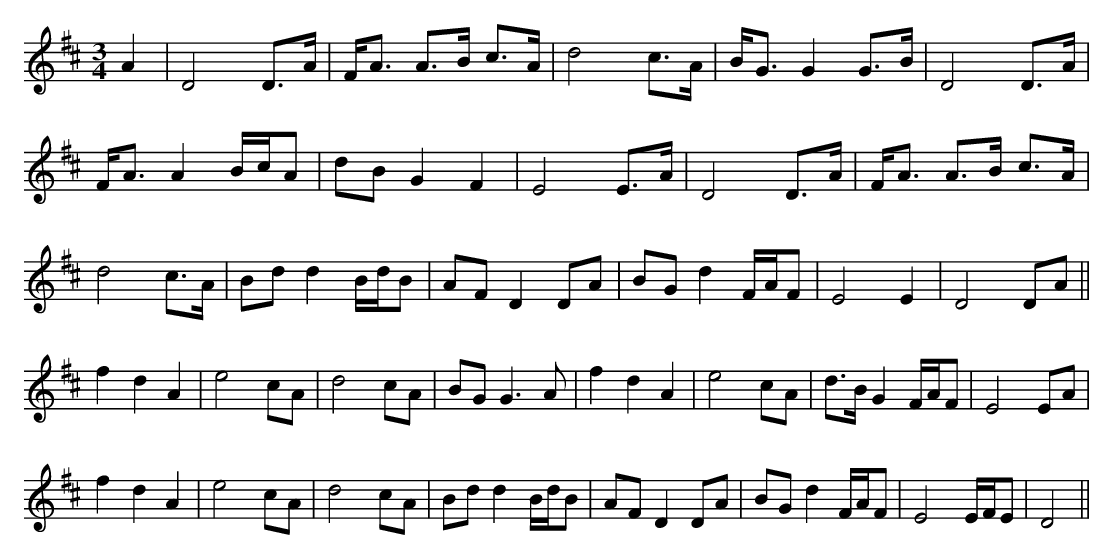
X:1
M:3/4
K:D
A2|D4 D>A|F<A A>B c>A|d4 c>A|B<GG2 G>B|D4 D>A|
F<AA2 B/c/A|dB G2 F2|E4 E>A|D4 D>A|F<A A>B c>A|
d4 c>A|Bdd2 B/d/B|AF D2DA|BG d2 F/A/F|E4 E2|D4DA||
f2 d2 A2|e4 cA|d4 cA|BGG3 A|f2 d2 A2|e4 cA|d>B G2 F/A/F|E4EA|
f2 d2 A2|e4 cA|d4 cA|Bdd2 B/d/B|AF D2DA|BG d2 F/A/F|E4 E/F/E|D4||
